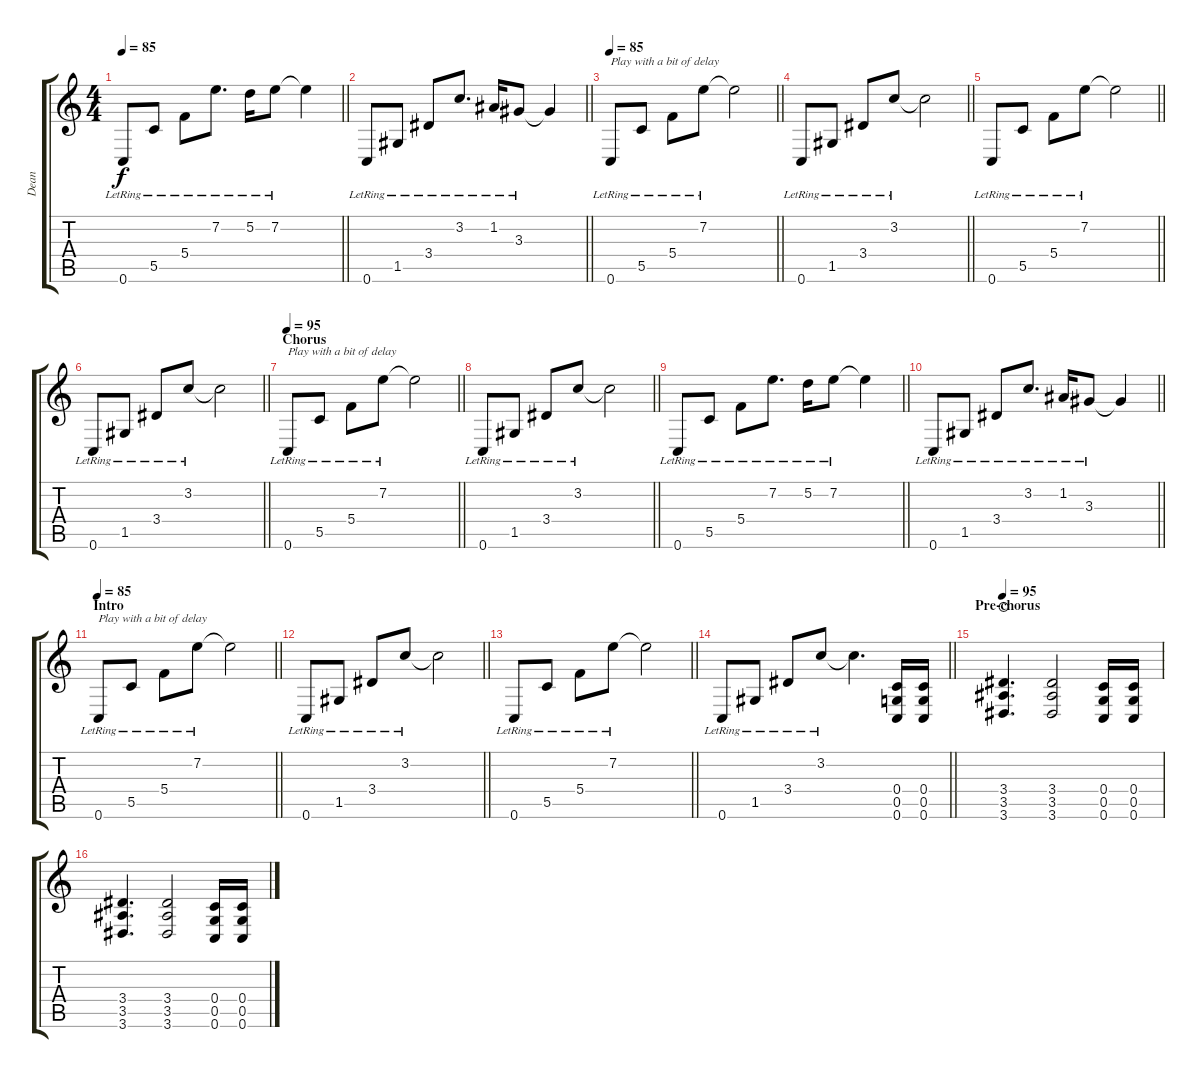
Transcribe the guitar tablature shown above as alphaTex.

\track ("Dean" "Dean") {instrument electricguitarclean}
\staff {score tabs}
\tuning (D4 A3 F3 C3 G2 C2) {hide}
\ts (4 4)
\tempo 85
\clef g2
\barLineRight lightlight
\ks c
0.6{lr}.8{dy f} 5.5{lr}.8 5.4{lr}.8 7.2{lr}.8{d} 5.2{lr}.16 7.2{lr}.8 7.2{t}.4 |
\barLineRight lightlight
0.6{lr}.8 1.5{lr}.8 3.4{lr}.8 3.2{lr}.8{d} 1.2{lr}.16 3.3{lr}.8 3.3{t}.4 |
\tempo 85
\barLineRight lightlight
0.6{lr}.8{txt "Play with a bit of delay"} 5.5{lr}.8 5.4{lr}.8 7.2{lr}.8 7.2{t}.2 |
\barLineRight lightlight
0.6{lr}.8 1.5{lr}.8 3.4{lr}.8 3.2{lr}.8 3.2{t}.2 |
\barLineRight lightlight
0.6{lr}.8 5.5{lr}.8 5.4{lr}.8 7.2{lr}.8 7.2{t}.2 |
\barLineRight lightlight
0.6{lr}.8 1.5{lr}.8 3.4{lr}.8 3.2{lr}.8 3.2{t}.2 |
\section ("" "Chorus")
\tempo 95
\barLineRight lightlight
0.6{lr}.8{txt "Play with a bit of delay"} 5.5{lr}.8 5.4{lr}.8 7.2{lr}.8 7.2{t}.2 |
\barLineRight lightlight
0.6{lr}.8 1.5{lr}.8 3.4{lr}.8 3.2{lr}.8 3.2{t}.2 |
\barLineRight lightlight
0.6{lr}.8 5.5{lr}.8 5.4{lr}.8 7.2{lr}.8{d} 5.2{lr}.16 7.2{lr}.8 7.2{t}.4 |
\barLineRight lightlight
0.6{lr}.8 1.5{lr}.8 3.4{lr}.8 3.2{lr}.8{d} 1.2{lr}.16 3.3{lr}.8 3.3{t}.4 |
\section ("" "Intro")
\tempo 85
\barLineRight lightlight
0.6{lr}.8{txt "Play with a bit of delay"} 5.5{lr}.8 5.4{lr}.8 7.2{lr}.8 7.2{t}.2 |
\barLineRight lightlight
0.6{lr}.8 1.5{lr}.8 3.4{lr}.8 3.2{lr}.8 3.2{t}.2 |
\barLineRight lightlight
0.6{lr}.8 5.5{lr}.8 5.4{lr}.8 7.2{lr}.8 7.2{t}.2 |
\barLineRight lightlight
0.6{lr}.8 1.5{lr}.8 3.4{lr}.8 3.2{lr}.8 3.2{t}.4{d} (0.4 0.5 0.6).16{instrument overdrivenguitar} (0.4 0.5 0.6).16 |
\section ("" "Pre-chorus")
\tempo 95
(3.4 3.5 3.6).4{d instrument electricguitarclean waho} (3.4 3.5 3.6).2 (0.4 0.5 0.6).16 (0.4 0.5 0.6).16 |
(3.4 3.5 3.6).4{d} (3.4 3.5 3.6).2 (0.4 0.5 0.6).16 (0.4 0.5 0.6).16
